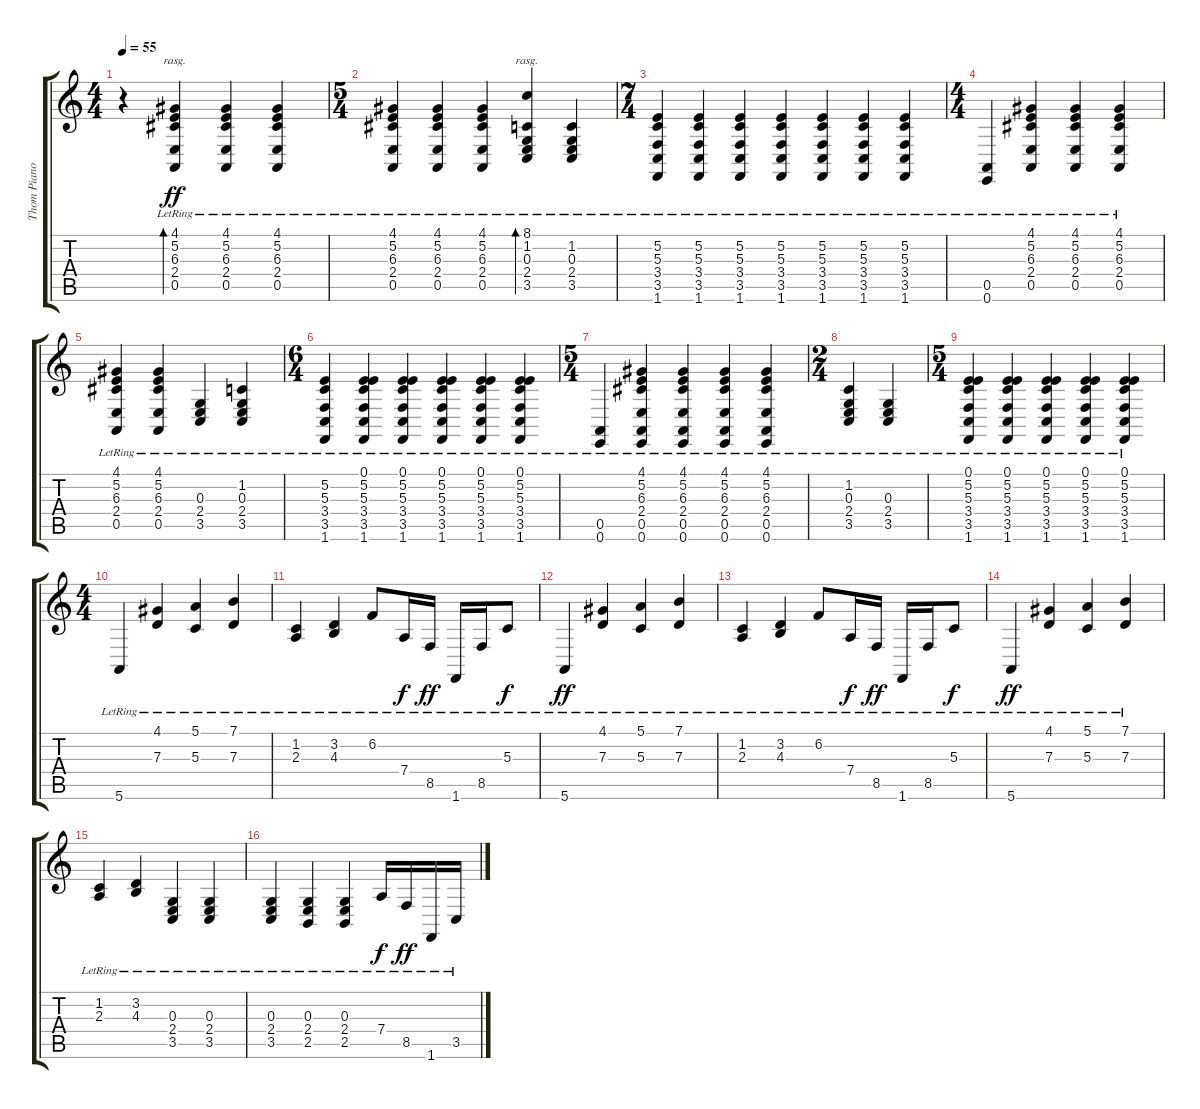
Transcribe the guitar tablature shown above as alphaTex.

\track ("Thom Piano" "Thom Piano") {instrument acousticgrandpiano}
\staff {score tabs}
\tuning (E4 B3 G3 D3 A2 E2) {hide}
\ts (4 4)
\tempo 55
\clef g2
\ks c
r.4{dy ff instrument acousticgrandpiano} (4.1{lr} 5.2{lr} 6.3{lr} 2.4{lr} 0.5{lr}).4{bd 30 rasg ii volume 10} (4.1{lr} 5.2{lr} 6.3{lr} 2.4{lr} 0.5{lr}).4 (4.1{lr} 5.2{lr} 6.3{lr} 2.4{lr} 0.5{lr}).4 |
\ts (5 4)
(4.1{lr} 5.2{lr} 6.3{lr} 2.4{lr} 0.5{lr}).4 (4.1{lr} 5.2{lr} 6.3{lr} 2.4{lr} 0.5{lr}).4 (4.1{lr} 5.2{lr} 6.3{lr} 2.4{lr} 0.5{lr}).4 (8.1{lr} 1.2{lr} 0.3{lr} 2.4{lr} 3.5{lr}).4{bd 60 rasg ii volume 7} (1.2{lr} 0.3{lr} 2.4{lr} 3.5{lr}).4 |
\ts (7 4)
(5.2{lr} 5.3{lr} 3.4{lr} 3.5{lr} 1.6{lr}).4 (5.2{lr} 5.3{lr} 3.4{lr} 3.5{lr} 1.6{lr}).4 (5.2{lr} 5.3{lr} 3.4{lr} 3.5{lr} 1.6{lr}).4{volume 8} (5.2{lr} 5.3{lr} 3.4{lr} 3.5{lr} 1.6{lr}).4{volume 9} (5.2{lr} 5.3{lr} 3.4{lr} 3.5{lr} 1.6{lr}).4{volume 10} (5.2{lr} 5.3{lr} 3.4{lr} 3.5{lr} 1.6{lr}).4{volume 11} (5.2{lr} 5.3{lr} 3.4{lr} 3.5{lr} 1.6{lr}).4{volume 12} |
\ts (4 4)
(0.5{lr} 0.6{lr}).4{volume 7} (4.1{lr} 5.2{lr} 6.3{lr} 2.4{lr} 0.5{lr}).4 (4.1{lr} 5.2{lr} 6.3{lr} 2.4{lr} 0.5{lr}).4{volume 9} (4.1{lr} 5.2{lr} 6.3{lr} 2.4{lr} 0.5{lr}).4 |
(4.1{lr} 5.2{lr} 6.3{lr} 2.4{lr} 0.5{lr}).4 (4.1{lr} 5.2{lr} 6.3{lr} 2.4{lr} 0.5{lr}).4 (0.3{lr} 2.4{lr} 3.5{lr}).4{volume 7} (1.2{lr} 0.3{lr} 2.4{lr} 3.5{lr}).4 |
\ts (6 4)
(5.2{lr} 5.3{lr} 3.4{lr} 3.5{lr} 1.6{lr}).4 (0.1{lr} 5.2{lr} 5.3{lr} 3.4{lr} 3.5{lr} 1.6{lr}).4 (0.1{lr} 5.2{lr} 5.3{lr} 3.4{lr} 3.5{lr} 1.6{lr}).4 (0.1{lr} 5.2{lr} 5.3{lr} 3.4{lr} 3.5{lr} 1.6{lr}).4 (0.1{lr} 5.2{lr} 5.3{lr} 3.4{lr} 3.5{lr} 1.6{lr}).4 (0.1{lr} 5.2{lr} 5.3{lr} 3.4{lr} 3.5{lr} 1.6{lr}).4 |
\ts (5 4)
(0.5{lr} 0.6{lr}).4 (4.1{lr} 5.2{lr} 6.3{lr} 2.4{lr} 0.5{lr} 0.6{lr}).4 (4.1{lr} 5.2{lr} 6.3{lr} 2.4{lr} 0.5{lr} 0.6{lr}).4 (4.1{lr} 5.2{lr} 6.3{lr} 2.4{lr} 0.5{lr} 0.6{lr}).4 (4.1{lr} 5.2{lr} 6.3{lr} 2.4{lr} 0.5{lr} 0.6{lr}).4 |
\ts (2 4)
(1.2{lr} 0.3{lr} 2.4{lr} 3.5{lr}).4 (0.3{lr} 2.4{lr} 3.5{lr}).4 |
\ts (5 4)
(0.1{lr} 5.2{lr} 5.3{lr} 3.4{lr} 3.5{lr} 1.6{lr}).4 (0.1{lr} 5.2{lr} 5.3{lr} 3.4{lr} 3.5{lr} 1.6{lr}).4 (0.1{lr} 5.2{lr} 5.3{lr} 3.4{lr} 3.5{lr} 1.6{lr}).4 (0.1{lr} 5.2{lr} 5.3{lr} 3.4{lr} 3.5{lr} 1.6{lr}).4 (0.1{lr} 5.2{lr} 5.3{lr} 3.4{lr} 3.5{lr} 1.6{lr}).4 |
\ts (4 4)
5.6{lr}.4{volume 9} (4.1{lr} 7.3{lr}).4 (5.1{lr} 5.3{lr}).4 (7.1{lr} 7.3{lr}).4 |
(1.2{lr} 2.3{lr}).4 (3.2{lr} 4.3{lr}).4 6.2{lr}.8 7.4{lr}.16{dy f volume 11} 8.5{lr}.16{dy ff} 1.6{lr}.16 8.5{lr}.16 5.3{lr}.8{dy f} |
5.6{lr}.4{dy ff} (4.1{lr} 7.3{lr}).4 (5.1{lr} 5.3{lr}).4 (7.1{lr} 7.3{lr}).4 |
(1.2{lr} 2.3{lr}).4 (3.2{lr} 4.3{lr}).4 6.2{lr}.8 7.4{lr}.16{dy f} 8.5{lr}.16{dy ff} 1.6{lr}.16 8.5{lr}.16 5.3{lr}.8{dy f} |
5.6{lr}.4{dy ff} (4.1{lr} 7.3{lr}).4 (5.1{lr} 5.3{lr}).4 (7.1{lr} 7.3{lr}).4 |
(1.2{lr} 2.3{lr}).4 (3.2{lr} 4.3{lr}).4 (0.3{lr} 2.4{lr} 3.5{lr}).4{volume 7} (0.3{lr} 2.4{lr} 3.5{lr}).4 |
(0.3{lr} 2.4{lr} 3.5{lr}).4 (0.3{lr} 2.4{lr} 2.5{lr}).4 (0.3{lr} 2.4{lr} 2.5{lr}).4 7.4{lr}.16{dy f volume 9} 8.5{lr}.16{dy ff} 1.6{lr}.16 3.5{lr}.16
